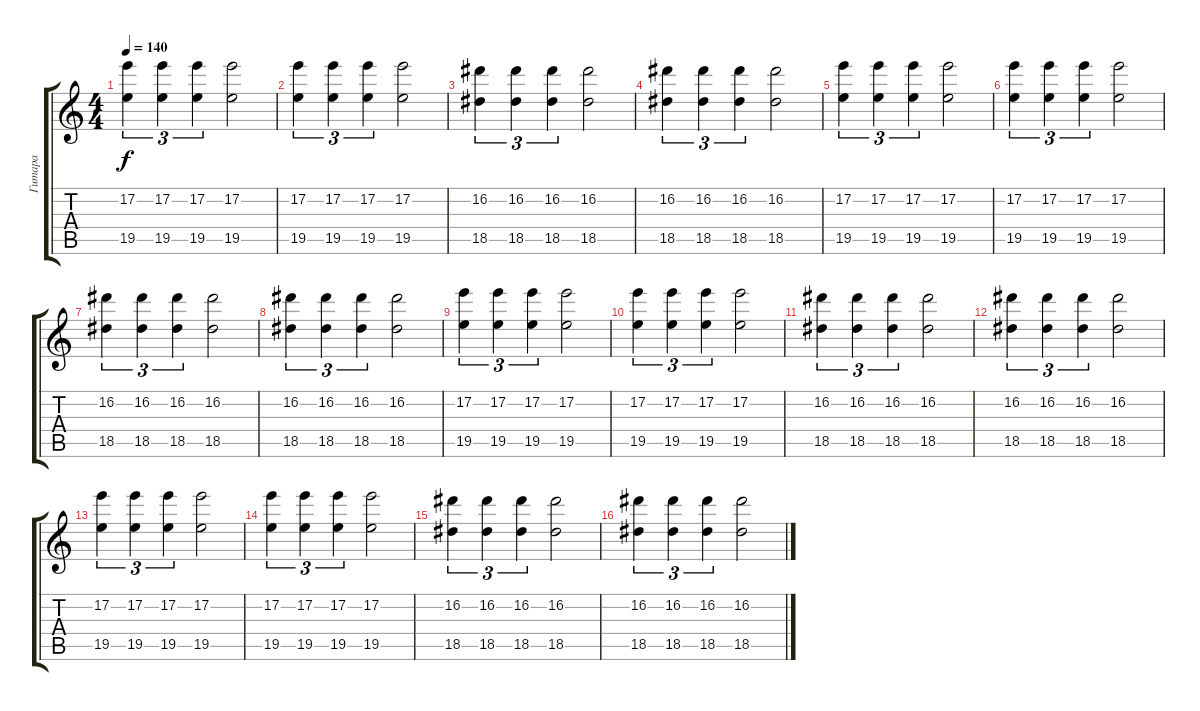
\track ("Гитара" "Гитара") {instrument overdrivenguitar}
\staff {score tabs}
\tuning (E4 B3 G3 D3 A2 E2) {hide}
\ts (4 4)
\tempo 140
\clef g2
\ks c
(17.2 19.5).4{tu (3 2) dy f} (17.2 19.5).4{tu (3 2)} (17.2 19.5).4{tu (3 2)} (17.2 19.5).2 |
(17.2 19.5).4{tu (3 2)} (17.2 19.5).4{tu (3 2)} (17.2 19.5).4{tu (3 2)} (17.2 19.5).2 |
(16.2 18.5).4{tu (3 2)} (16.2 18.5).4{tu (3 2)} (16.2 18.5).4{tu (3 2)} (16.2 18.5).2 |
(16.2 18.5).4{tu (3 2)} (16.2 18.5).4{tu (3 2)} (16.2 18.5).4{tu (3 2)} (16.2 18.5).2 |
(17.2 19.5).4{tu (3 2)} (17.2 19.5).4{tu (3 2)} (17.2 19.5).4{tu (3 2)} (17.2 19.5).2 |
(17.2 19.5).4{tu (3 2)} (17.2 19.5).4{tu (3 2)} (17.2 19.5).4{tu (3 2)} (17.2 19.5).2 |
(16.2 18.5).4{tu (3 2)} (16.2 18.5).4{tu (3 2)} (16.2 18.5).4{tu (3 2)} (16.2 18.5).2 |
(16.2 18.5).4{tu (3 2)} (16.2 18.5).4{tu (3 2)} (16.2 18.5).4{tu (3 2)} (16.2 18.5).2 |
(17.2 19.5).4{tu (3 2)} (17.2 19.5).4{tu (3 2)} (17.2 19.5).4{tu (3 2)} (17.2 19.5).2 |
(17.2 19.5).4{tu (3 2)} (17.2 19.5).4{tu (3 2)} (17.2 19.5).4{tu (3 2)} (17.2 19.5).2 |
(16.2 18.5).4{tu (3 2)} (16.2 18.5).4{tu (3 2)} (16.2 18.5).4{tu (3 2)} (16.2 18.5).2 |
(16.2 18.5).4{tu (3 2)} (16.2 18.5).4{tu (3 2)} (16.2 18.5).4{tu (3 2)} (16.2 18.5).2 |
(17.2 19.5).4{tu (3 2)} (17.2 19.5).4{tu (3 2)} (17.2 19.5).4{tu (3 2)} (17.2 19.5).2 |
(17.2 19.5).4{tu (3 2)} (17.2 19.5).4{tu (3 2)} (17.2 19.5).4{tu (3 2)} (17.2 19.5).2 |
(16.2 18.5).4{tu (3 2)} (16.2 18.5).4{tu (3 2)} (16.2 18.5).4{tu (3 2)} (16.2 18.5).2 |
(16.2 18.5).4{tu (3 2)} (16.2 18.5).4{tu (3 2)} (16.2 18.5).4{tu (3 2)} (16.2 18.5).2
